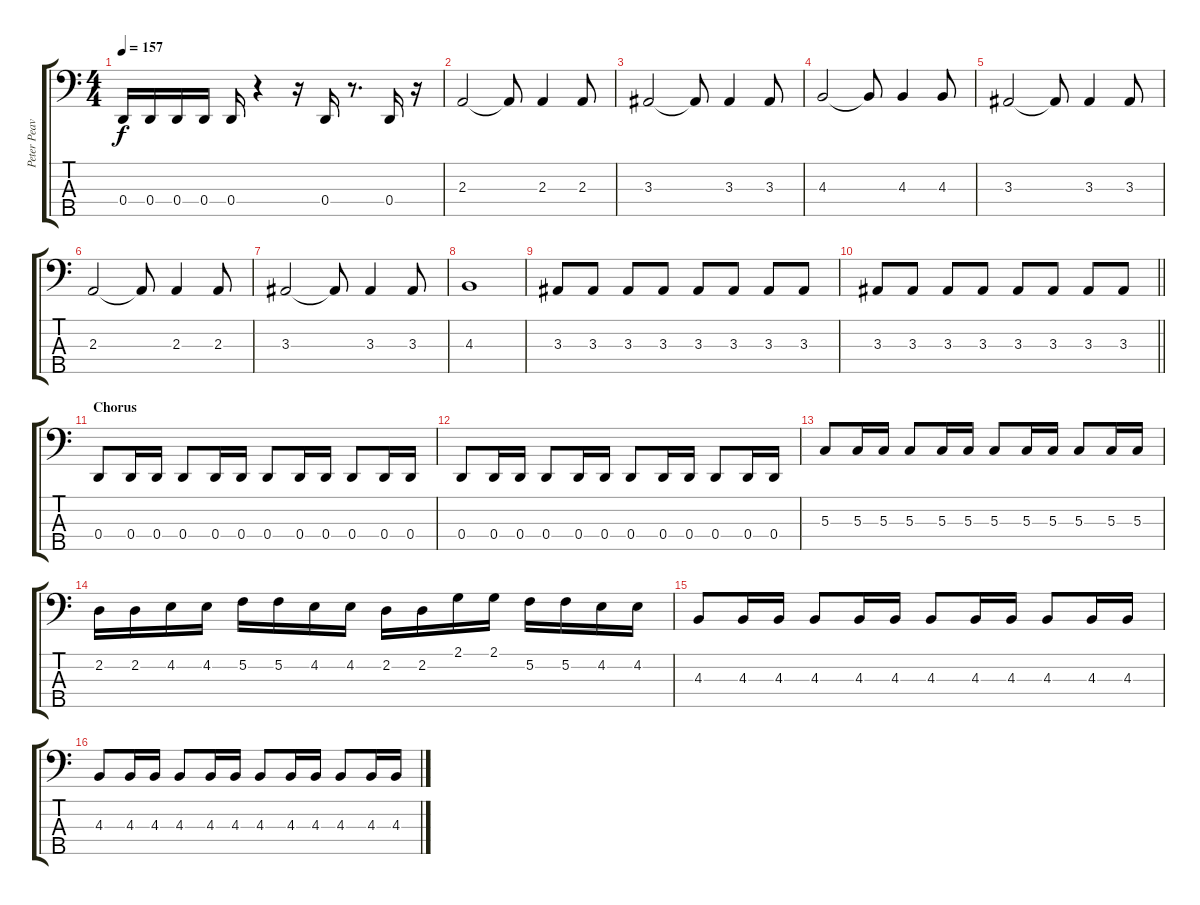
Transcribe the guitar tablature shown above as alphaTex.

\track ("Peter Peavy Wagner" "Peter Peav") {instrument electricbasspick}
\staff {score tabs}
\tuning (F2 C2 G1 D1 A0) {hide}
\ts (4 4)
\tempo 157
\clef f4
\ks c
0.4.16{dy f} 0.4.16 0.4.16 0.4.16 0.4.16 r.4 r.16 0.4.16 r.8{d} 0.4.16 r.16 |
2.3.2 2.3{t}.8 2.3.4 2.3.8 |
3.3.2 3.3{t}.8 3.3.4 3.3.8 |
4.3.2 4.3{t}.8 4.3.4 4.3.8 |
3.3.2 3.3{t}.8 3.3.4 3.3.8 |
2.3.2 2.3{t}.8 2.3.4 2.3.8 |
3.3.2 3.3{t}.8 3.3.4 3.3.8 |
4.3.1 |
3.3.8 3.3.8 3.3.8 3.3.8 3.3.8 3.3.8 3.3.8 3.3.8 |
\barLineRight lightlight
3.3.8 3.3.8 3.3.8 3.3.8 3.3.8 3.3.8 3.3.8 3.3.8 |
\section ("" "Chorus")
0.4.8 0.4.16 0.4.16 0.4.8 0.4.16 0.4.16 0.4.8 0.4.16 0.4.16 0.4.8 0.4.16 0.4.16 |
0.4.8 0.4.16 0.4.16 0.4.8 0.4.16 0.4.16 0.4.8 0.4.16 0.4.16 0.4.8 0.4.16 0.4.16 |
5.3.8 5.3.16 5.3.16 5.3.8 5.3.16 5.3.16 5.3.8 5.3.16 5.3.16 5.3.8 5.3.16 5.3.16 |
2.2.16 2.2.16 4.2.16 4.2.16 5.2.16 5.2.16 4.2.16 4.2.16 2.2.16 2.2.16 2.1.16 2.1.16 5.2.16 5.2.16 4.2.16 4.2.16 |
4.3.8 4.3.16 4.3.16 4.3.8 4.3.16 4.3.16 4.3.8 4.3.16 4.3.16 4.3.8 4.3.16 4.3.16 |
4.3.8 4.3.16 4.3.16 4.3.8 4.3.16 4.3.16 4.3.8 4.3.16 4.3.16 4.3.8 4.3.16 4.3.16
